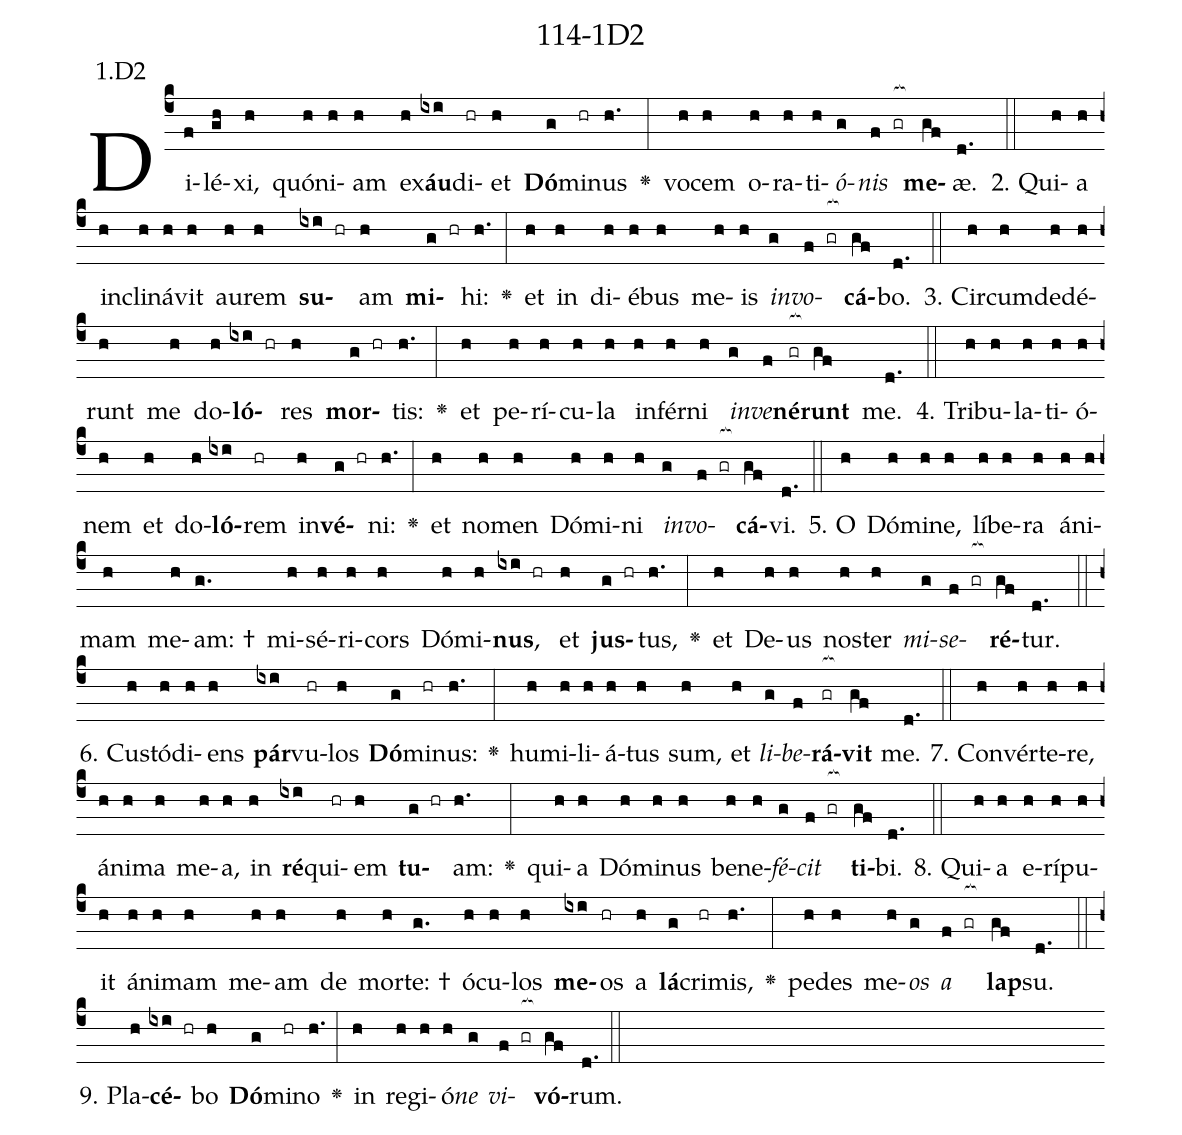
name: 114-1D2;
annotation: 1.D2;
%%
(c4)Di(f)lé(gh)xi,(h) quón(h)i(h)am(h) ex(h)<b>áu</b>(ixi)di(hr)et(h) <b>Dó</b>(g)mi(hr)nus(h.) <v>\greheightstar</v>(:) vo(h)cem(h) o(h)ra(h)ti(h)<i>ó</i>(g)<i>nis</i>(f gr[ocb:1{]) <b>me</b>(gf[ocb:0}])æ.(d.) (::)
2. Qui(h)a(h) in(h)cli(h)ná(h)vit(h) au(h)rem(h) <b>su</b>(ixi hr)am(h) <b>mi</b>(g hr)hi:(h.) <v>\greheightstar</v>(:) et(h) in(h) di(h)é(h)bus(h) me(h)is(h) <i>in</i>(g)<i>vo</i>(f gr[ocb:1{])<b>cá</b>(gf[ocb:0}])bo.(d.) (::)
3. Cir(h)cum(h)de(h)dé(h)runt(h) me(h) do(h)<b>ló</b>(ixi hr)res(h) <b>mor</b>(g hr)tis:(h.) <v>\greheightstar</v>(:) et(h) pe(h)rí(h)cu(h)la(h) in(h)fér(h)ni(h) <i>in</i>(g)<i>ve</i>(f)<b>né</b>(gr[ocb:1{])<b>runt</b>(gf[ocb:0}]) me.(d.) (::)
4. Tri(h)bu(h)la(h)ti(h)ó(h)nem(h) et(h) do(h)<b>ló</b>(ixi)rem(hr) in(h)<b>vé</b>(g hr)ni:(h.) <v>\greheightstar</v>(:) et(h) no(h)men(h) Dó(h)mi(h)ni(h) <i>in</i>(g)<i>vo</i>(f gr[ocb:1{])<b>cá</b>(gf[ocb:0}])vi.(d.) (::)
5. O(h) Dó(h)mi(h)ne,(h) lí(h)be(h)ra(h) á(h)ni(h)mam(h) me(h)am: †(g.) mi(h)sé(h)ri(h)cors(h) Dó(h)mi(h)<b>nus</b>,(ixi hr) et(h) <b>jus</b>(g hr)tus,(h.) <v>\greheightstar</v>(:) et(h) De(h)us(h) nos(h)ter(h) <i>mi</i>(g)<i>se</i>(f gr[ocb:1{])<b>ré</b>(gf[ocb:0}])tur.(d.) (::)
6. Cus(h)tó(h)di(h)ens(h) <b>pár</b>(ixi)vu(hr)los(h) <b>Dó</b>(g)mi(hr)nus:(h.) <v>\greheightstar</v>(:) hu(h)mi(h)li(h)á(h)tus(h) sum,(h) et(h) <i>li</i>(g)<i>be</i>(f)<b>rá</b>(gr[ocb:1{])<b>vit</b>(gf[ocb:0}]) me.(d.) (::)
7. Con(h)vér(h)te(h)re,(h) á(h)ni(h)ma(h) me(h)a,(h) in(h) <b>ré</b>(ixi)qui(hr)em(h) <b>tu</b>(g hr)am:(h.) <v>\greheightstar</v>(:) qui(h)a(h) Dó(h)mi(h)nus(h) be(h)ne(h)<i>fé</i>(g)<i>cit</i>(f gr[ocb:1{]) <b>ti</b>(gf[ocb:0}])bi.(d.) (::)
8. Qui(h)a(h) e(h)rí(h)pu(h)it(h) á(h)ni(h)mam(h) me(h)am(h) de(h) mor(h)te: †(g.) ó(h)cu(h)los(h) <b>me</b>(ixi)os(hr) a(h) <b>lá</b>(g)cri(hr)mis,(h.) <v>\greheightstar</v>(:) pe(h)des(h) me(h)<i>os</i>(g) <i>a</i>(f gr[ocb:1{]) <b>lap</b>(gf[ocb:0}])su.(d.) (::)
9. Pla(h)<b>cé</b>(ixi hr)bo(h) <b>Dó</b>(g)mi(hr)no(h.) <v>\greheightstar</v>(:) in(h) re(h)gi(h)ó(h)<i>ne</i>(g) <i>vi</i>(f gr[ocb:1{])<b>vó</b>(gf[ocb:0}])rum.(d.) (::)
